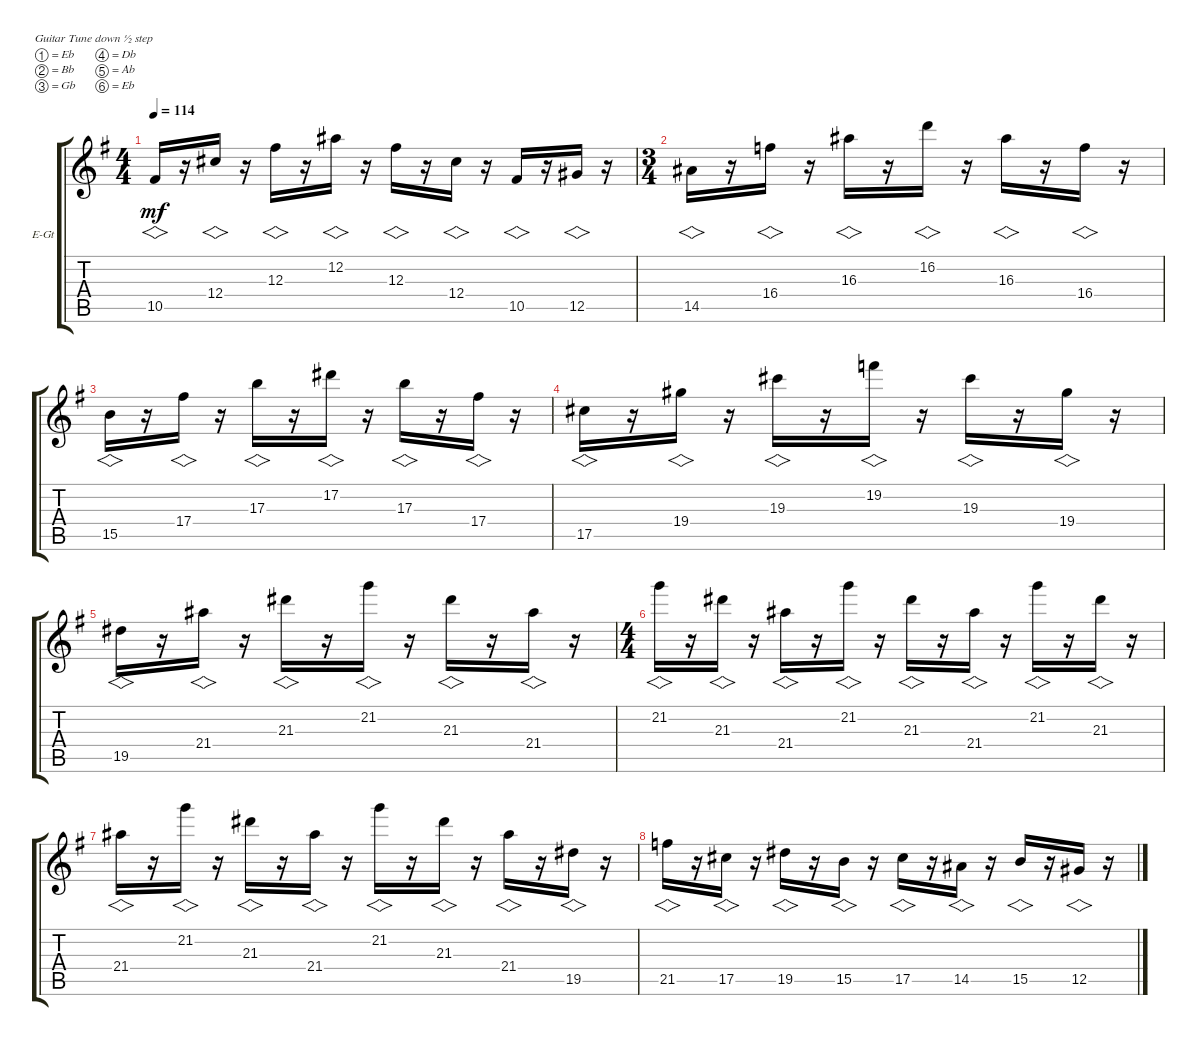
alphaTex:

\bracketExtendMode groupsimilarinstruments
\firstSystemTrackNameOrientation horizontal
\otherSystemsTrackNameOrientation horizontal
\track ("Electric Guitar" "E-Gt") {instrument electricguitarclean}
\staff {score tabs}
\tuning (Eb4 Bb3 Gb3 Db3 Ab2 Eb2)
\ts (4 4)
\tempo 114
\clef g2
\scale
0.243028
\ks g
10.5.16{vs dy mf} r.16 12.4.16{vs} r.16 12.3.16{vs} r.16 12.2.16{vs} r.16 12.3.16{vs} r.16 12.4.16{vs} r.16 10.5.16{vs} r.16 12.5.16{vs} r.16 |
\ts (3 4)
\scale
0.513944 14.5.16{vs} r.16 16.4.16{vs} r.16 16.3.16{vs} r.16 16.2.16{vs} r.16 16.3.16{vs} r.16 16.4.16{vs} r.16 |
\scale
0.333333 15.5.16{vs} r.16 17.4.16{vs} r.16 17.3.16{vs} r.16 17.2.16{vs} r.16 17.3.16{vs} r.16 17.4.16{vs} r.16 |
\scale
0.333333 17.5.16{vs} r.16 19.4.16{vs} r.16 19.3.16{vs} r.16 19.2.16{vs} r.16 19.3.16{vs} r.16 19.4.16{vs} r.16 |
\scale
0.333333 19.5.16{vs} r.16 21.4.16{vs} r.16 21.3.16{vs} r.16 21.2.16{vs} r.16 21.3.16{vs} r.16 21.4.16{vs} r.16 |
\ts (4 4)
\scale
0.513944 21.2.16{vs} r.16 21.3.16{vs} r.16 21.4.16{vs} r.16 21.2.16{vs} r.16 21.3.16{vs} r.16 21.4.16{vs} r.16 21.2.16{vs} r.16 21.3.16{vs} r.16 |
\scale
0.243028 21.4.16{vs} r.16 21.2.16{vs} r.16 21.3.16{vs} r.16 21.4.16{vs} r.16 21.2.16{vs} r.16 21.3.16{vs} r.16 21.4.16{vs} r.16 19.5.16{vs} r.16 |
\scale
0.243028 21.5.16{vs} r.16 17.5.16{vs} r.16 19.5.16{vs} r.16 15.5.16{vs} r.16 17.5.16{vs} r.16 14.5.16{vs} r.16 15.5.16{vs} r.16 12.5.16{vs} r.16
